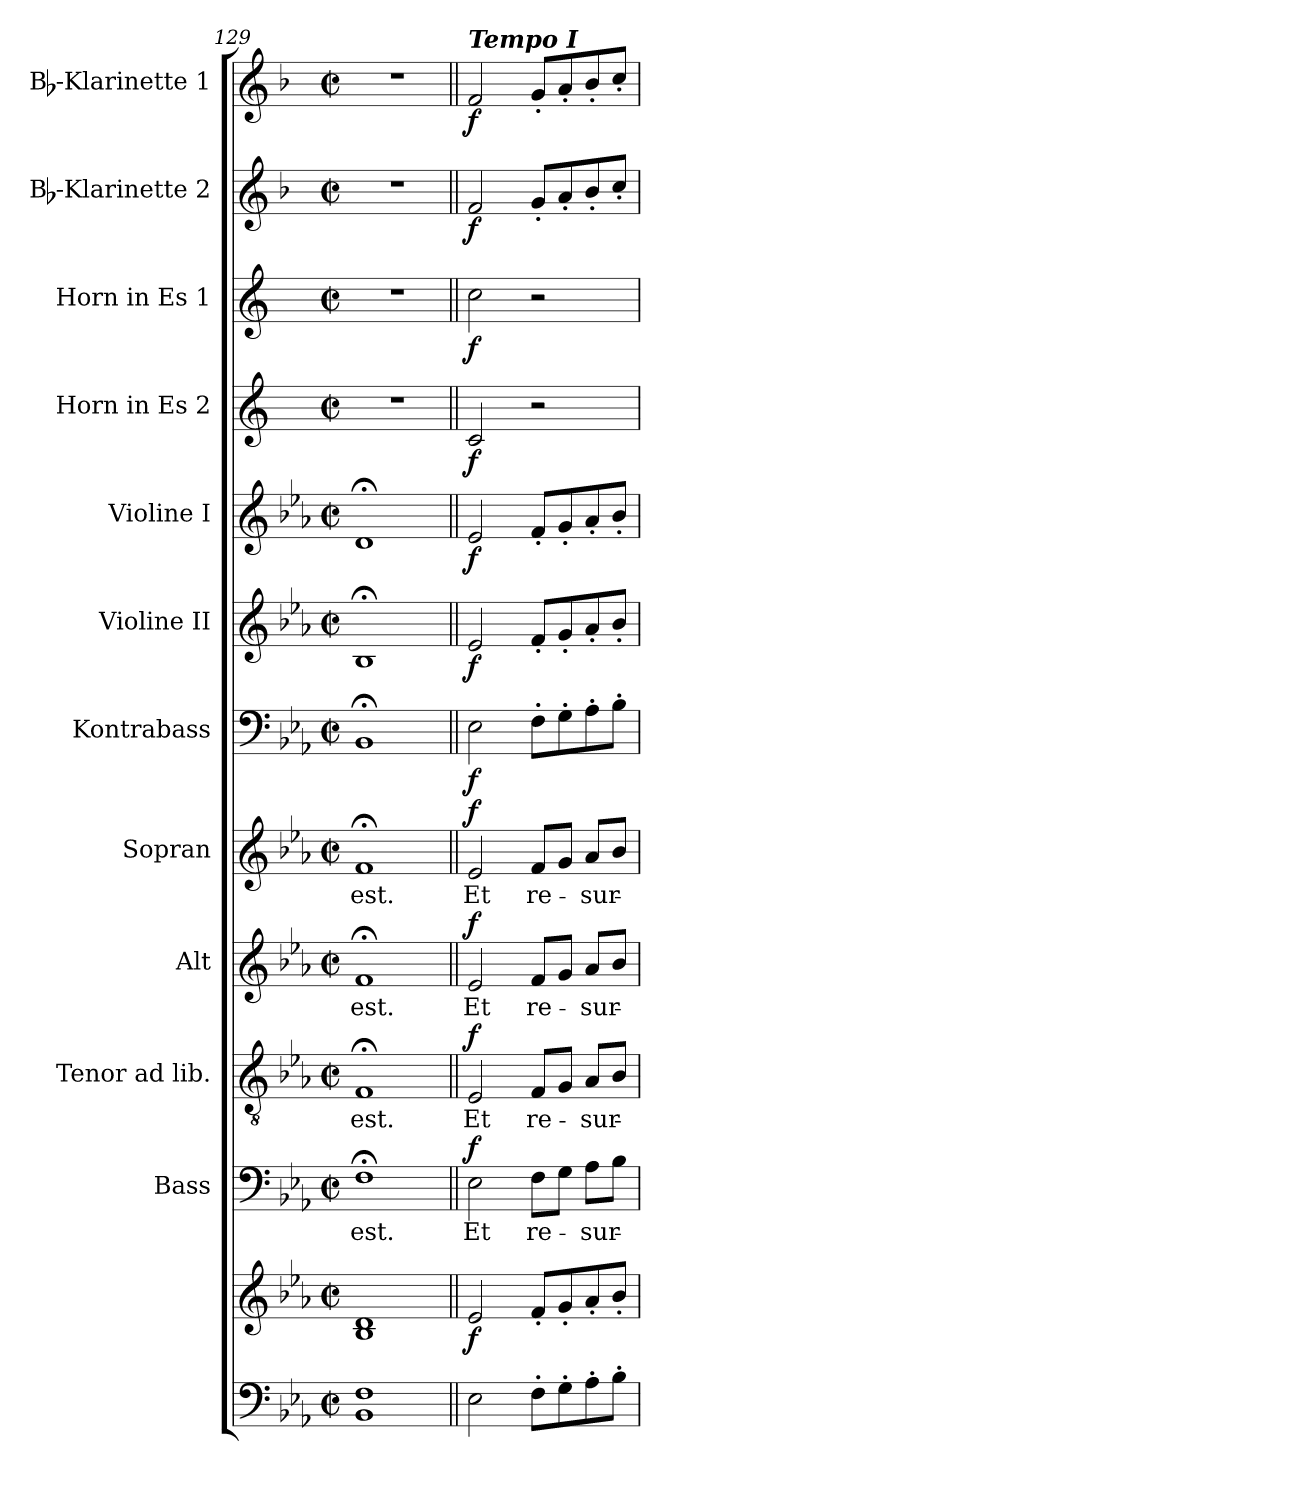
**kern	**kern	**dynam	**kern	**text	**dynam	**kern	**text	**dynam	**kern	**text	**dynam	**kern	**text	**dynam	**kern	**dynam	**kern	**dynam	**kern	**dynam	**kern	**dynam	**kern	**dynam	**kern	**dynam	**kern	**dynam
*part12	*part12	*part12	*part11	*part11	*part11	*part10	*part10	*part10	*part9	*part9	*part9	*part8	*part8	*part8	*part7	*part7	*part6	*part6	*part5	*part5	*part4	*part4	*part3	*part3	*part2	*part2	*part1	*part1
*staff13	*staff12	*staff12/13	*staff11	*staff11	*staff11	*staff10	*staff10	*staff10	*staff9	*staff9	*staff9	*staff8	*staff8	*staff8	*staff7	*staff7	*staff6	*staff6	*staff5	*staff5	*staff4	*staff4	*staff3	*staff3	*staff2	*staff2	*staff1	*staff1
*	*	*	*I"Bass	*	*	*I"Tenor ad lib.	*	*	*I"Alt	*	*	*I"Sopran	*	*	*I"Kontrabass	*	*I"Violine II	*	*I"Violine I	*	*I"Horn in Es 2	*	*I"Horn in Es 1	*	*I"Bb-Klarinette 2	*	*I"Bb-Klarinette 1	*
*	*	*	*I'B.	*	*	*I'T.	*	*	*I'A.	*	*	*I'S.	*	*	*I'Kb.	*	*I'Vl. II	*	*I'Vl. I	*	*	*	*	*	*I'Bb Kl. 2	*	*I'Bb Kl. 1	*
*clefF4	*clefG2	*	*clefF4	*	*	*clefGv2	*	*	*clefG2	*	*	*clefG2	*	*	*clefF4	*	*clefG2	*	*clefG2	*	*clefG2	*	*clefG2	*	*clefG2	*	*clefG2	*
*	*	*	*	*	*	*	*	*	*	*	*	*	*	*	*ITrd7c12	*	*	*	*	*	*ITrd5c9	*	*ITrd5c9	*	*ITrd1c2	*	*ITrd1c2	*
*k[b-e-a-]	*k[b-e-a-]	*	*k[b-e-a-]	*	*	*k[b-e-a-]	*	*	*k[b-e-a-]	*	*	*k[b-e-a-]	*	*	*k[b-e-a-]	*	*k[b-e-a-]	*	*k[b-e-a-]	*	*k[b-e-a-]	*	*k[b-e-a-]	*	*k[b-e-a-]	*	*k[b-e-a-]	*
*E-:	*E-:	*	*E-:	*	*	*E-:	*	*	*E-:	*	*	*E-:	*	*	*E-:	*	*E-:	*	*E-:	*	*E-:	*	*E-:	*	*E-:	*	*E-:	*
*M2/2	*M2/2	*	*M2/2	*	*	*M2/2	*	*	*M2/2	*	*	*M2/2	*	*	*M2/2	*	*M2/2	*	*M2/2	*	*M2/2	*	*M2/2	*	*M2/2	*	*M2/2	*
*met(c|)	*met(c|)	*	*met(c|)	*	*	*met(c|)	*	*	*met(c|)	*	*	*met(c|)	*	*	*met(c|)	*	*met(c|)	*	*met(c|)	*	*met(c|)	*	*met(c|)	*	*met(c|)	*	*met(c|)	*
=129	=129	=129	=129	=129	=129	=129	=129	=129	=129	=129	=129	=129	=129	=129	=129	=129	=129	=129	=129	=129	=129	=129	=129	=129	=129	=129	=129	=129
!	!	!	!	!LO:LY:b	!	!	!LO:LY:b	!	!	!LO:LY:b	!	!	!LO:LY:b	!	!	!	!	!	!	!	!	!	!	!	!	!	!	!
1BB- 1F	1B- 1d	.	1F;<	est.	.	1F;<	est.	.	1f;<	est.	.	1f;<	est.	.	1BBB-;<	.	1B-;<	.	1d;<	.	1r	.	1r	.	1r	.	1r	.
=130||	=130||	=130||	=130||	=130||	=130||	=130||	=130||	=130||	=130||	=130||	=130||	=130||	=130||	=130||	=130||	=130||	=130||	=130||	=130||	=130||	=130||	=130||	=130||	=130||	=130||	=130||	=130||	=130||
!	!	!	!	!	!	!	!	!	!	!	!	!	!	!	!	!	!	!	!	!	!	!	!	!	!	!	!LO:TX:a:Bi:t=Tempo I	!
!	!	!LO:DY:b	!	!LO:LY:b	!LO:DY:a	!	!LO:LY:b	!LO:DY:a	!	!LO:LY:b	!LO:DY:a	!	!LO:LY:b	!LO:DY:a	!	!LO:DY:b	!	!LO:DY:b	!	!LO:DY:b	!	!LO:DY:b	!	!LO:DY:b	!	!LO:DY:b	!	!LO:DY:b
2E-\	2e-/	f	2E-\	Et	f	2E-/	Et	f	2e-/	Et	f	2e-/	Et	f	2EE-\	f	2e-/	f	2e-/	f	2E-/	f	2e-\	f	2e-/	f	2e-/	f
!	!	!	!	!LO:LY:b	!	!	!LO:LY:b	!	!	!LO:LY:b	!	!	!LO:LY:b	!	!	!	!	!	!	!	!	!	!	!	!	!	!	!
8F'>\L	8f'</L	.	8F\L	re-	.	8F/L	re-	.	8f/L	re-	.	8f/L	re-	.	8FF'>\L	.	8f'</L	.	8f'</L	.	2r	.	2r	.	8f'</L	.	8f'</L	.
8G'>\	8g'</	.	8G\J	.	.	8G/J	.	.	8g/J	.	.	8g/J	.	.	8GG'>\	.	8g'</	.	8g'</	.	.	.	.	.	8g'</	.	8g'</	.
!	!	!	!	!LO:LY:b	!	!	!LO:LY:b	!	!	!LO:LY:b	!	!	!LO:LY:b	!	!	!	!	!	!	!	!	!	!	!	!	!	!	!
8A-'>\	8a-'</	.	8A-\L	-sur-	.	8A-/L	-sur-	.	8a-/L	-sur-	.	8a-/L	-sur-	.	8AA-'>\	.	8a-'</	.	8a-'</	.	.	.	.	.	8a-'</	.	8a-'</	.
8B-'>\J	8b-'</J	.	8B-\J	.	.	8B-/J	.	.	8b-/J	.	.	8b-/J	.	.	8BB-'>\J	.	8b-'</J	.	8b-'</J	.	.	.	.	.	8b-'</J	.	8b-'</J	.
=	=	=	=	=	=	=	=	=	=	=	=	=	=	=	=	=	=	=	=	=	=	=	=	=	=	=	=	=
*-	*-	*-	*-	*-	*-	*-	*-	*-	*-	*-	*-	*-	*-	*-	*-	*-	*-	*-	*-	*-	*-	*-	*-	*-	*-	*-	*-	*-
